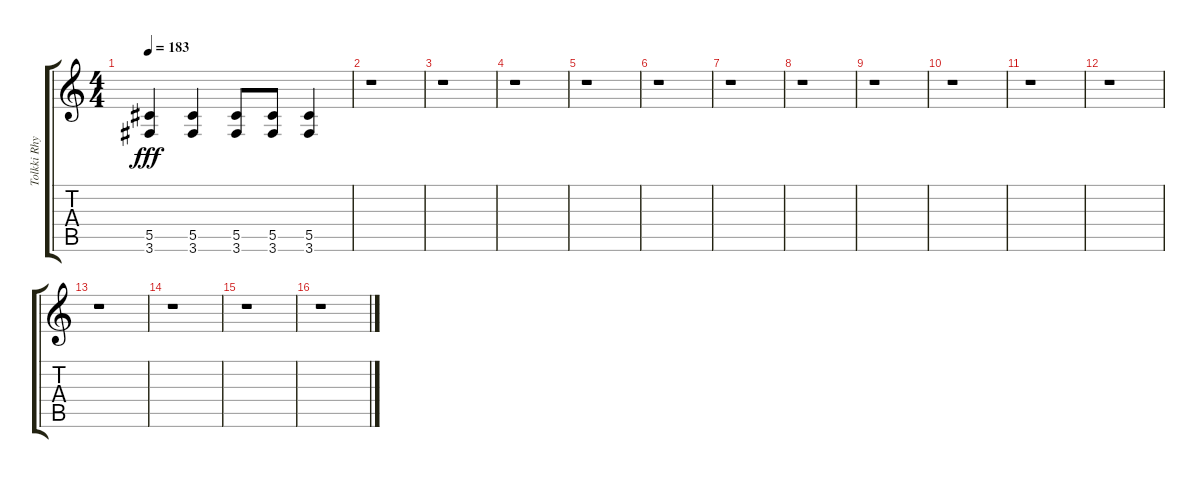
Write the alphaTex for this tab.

\track ("Tolkki Rhythm" "Tolkki Rhy") {instrument overdrivenguitar}
\staff {score tabs}
\tuning (Eb4 Bb3 Gb3 Db3 Ab2 Eb2) {hide}
\ts (4 4)
\tempo 183
\clef g2
\ks c
(5.5 3.6).4{dy fff} (5.5 3.6).4 (5.5 3.6).8 (5.5 3.6).8 (5.5 3.6).4 |
r.1 |
r.1 |
r.1 |
r.1 |
r.1 |
r.1 |
r.1 |
r.1 |
r.1 |
r.1 |
r.1 |
r.1 |
r.1 |
r.1 |
r.1
